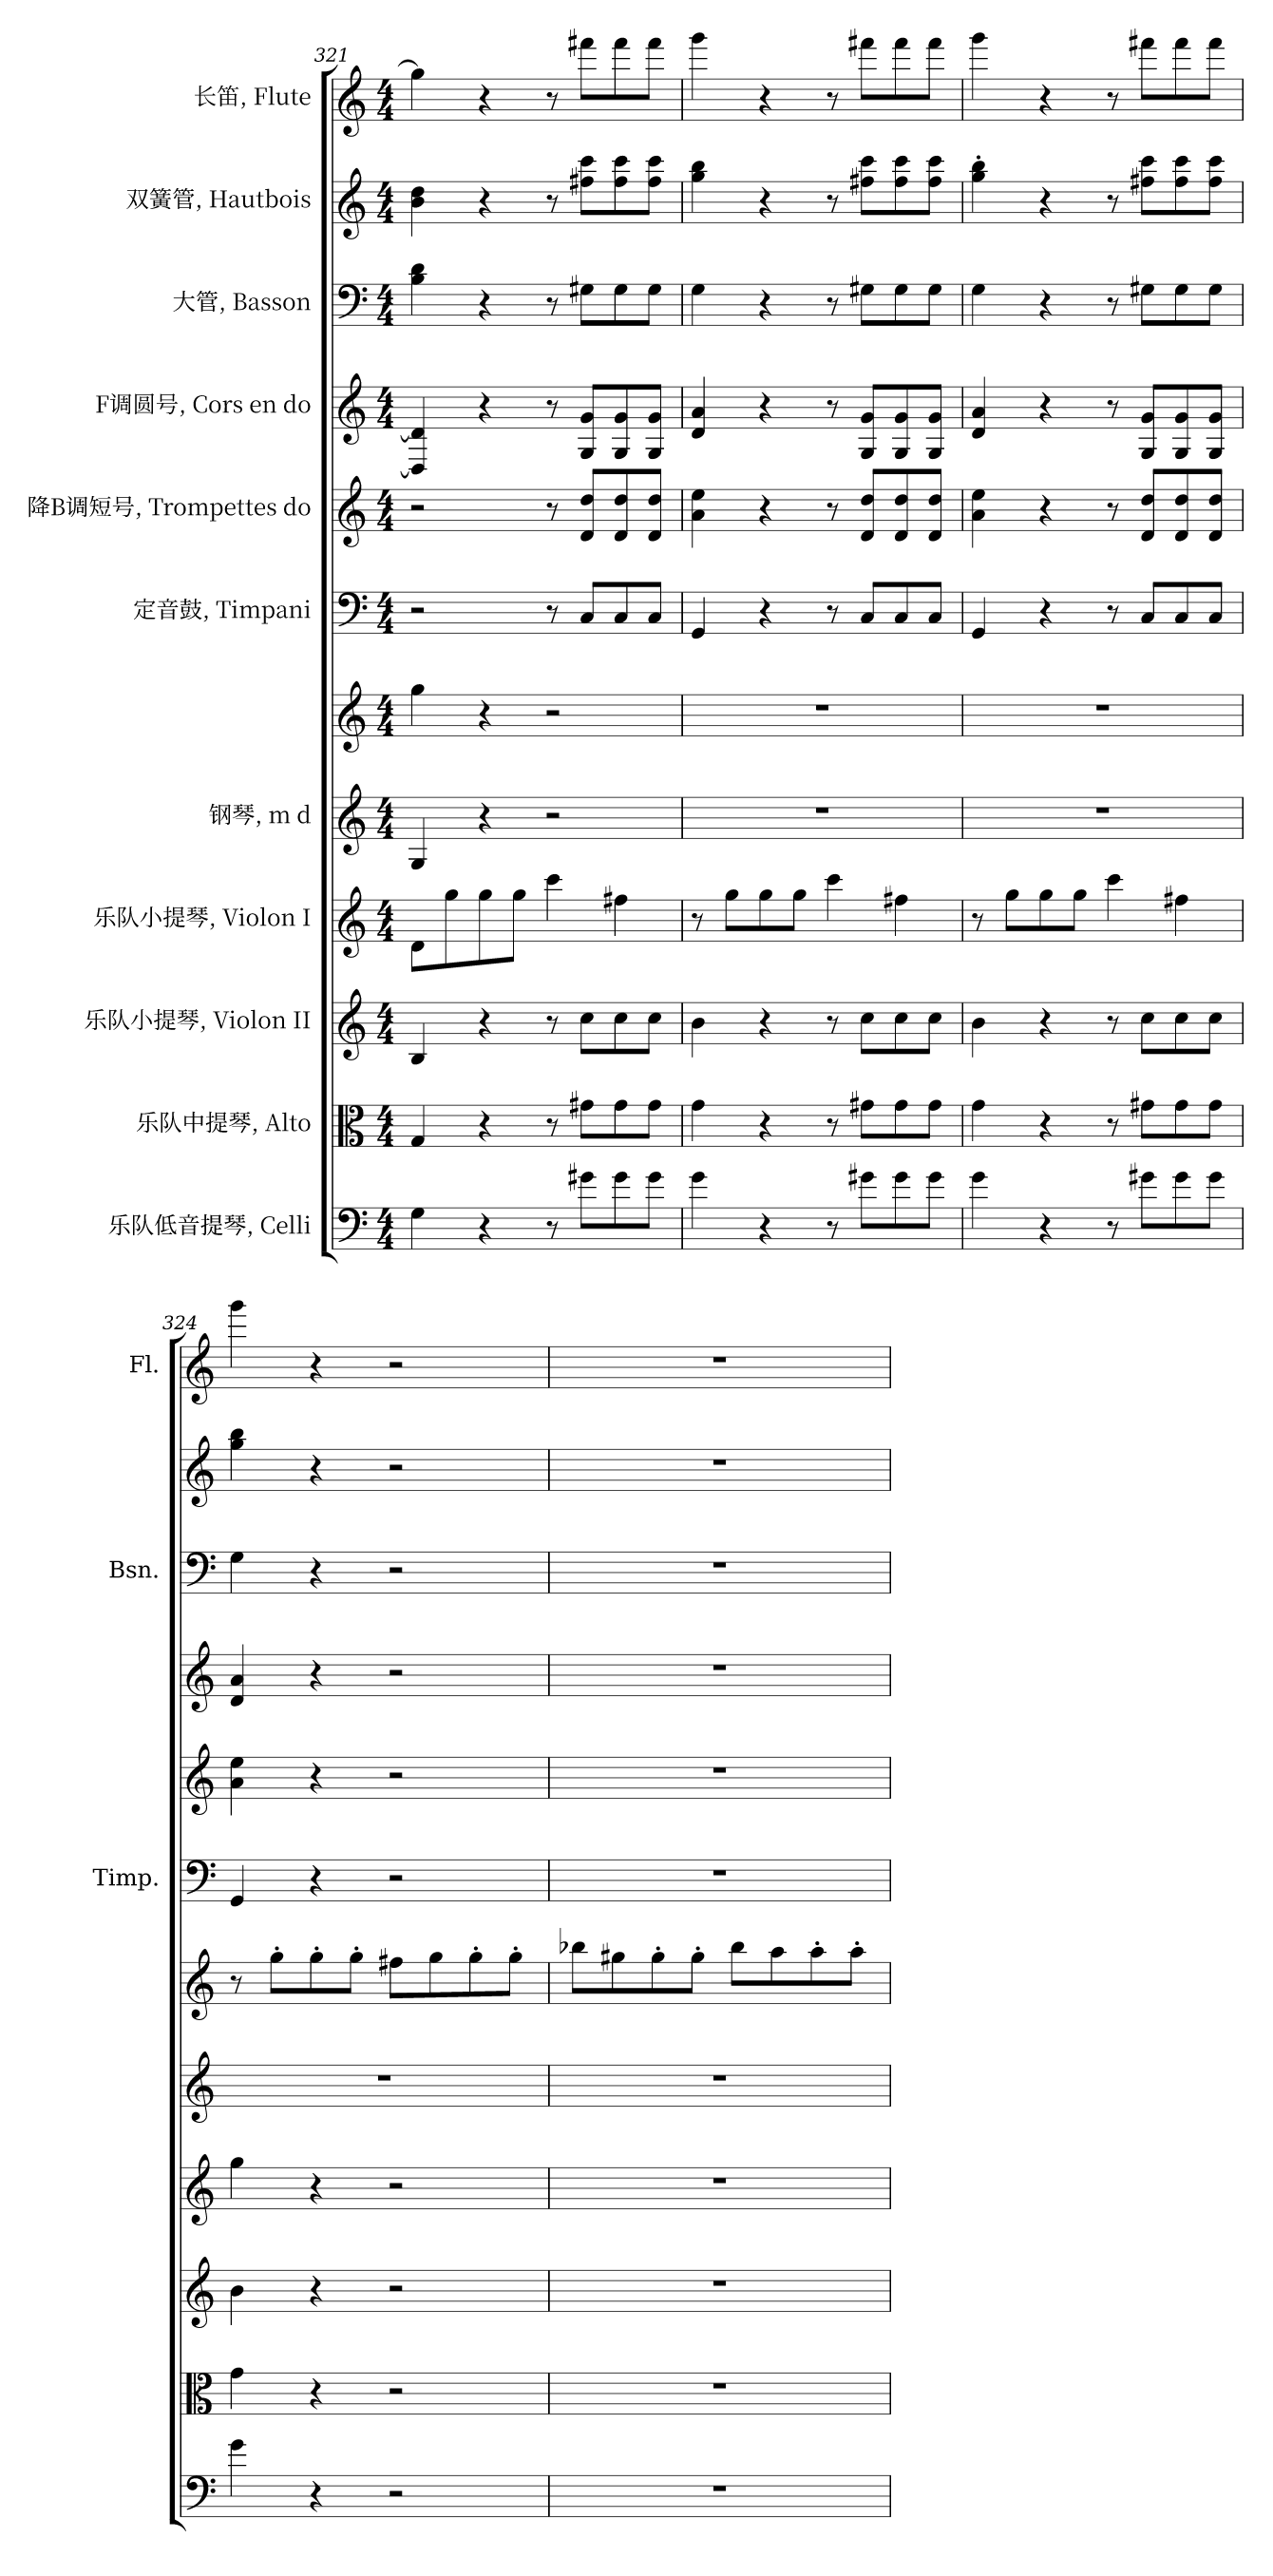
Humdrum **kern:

**kern	**kern	**kern	**kern	**kern	**kern	**kern	**kern	**kern	**kern	**kern	**kern
*part11	*part10	*part9	*part8	*part7	*part7	*part6	*part5	*part4	*part3	*part2	*part1
*staff12	*staff11	*staff10	*staff9	*staff8	*staff7	*staff6	*staff5	*staff4	*staff3	*staff2	*staff1
*I"乐队低音提琴, Celli	*I"乐队中提琴, Alto	*I"乐队小提琴, Violon II	*I"乐队小提琴, Violon I	*I"钢琴, m d	*	*I"定音鼓, Timpani	*I"降B调短号, Trompettes do	*I"F调圆号, Cors en do	*I"大管, Basson	*I"双簧管, Hautbois	*I"长笛, Flute
*	*	*	*	*	*	*I'Timp.	*	*	*I'Bsn.	*	*I'Fl.
!!LO:PB:g=z
*clefF4	*clefC3	*clefG2	*clefG2	*clefG2	*clefG2	*clefF4	*clefG2	*clefG2	*clefF4	*clefG2	*clefG2
*ITrd7c12	*	*	*	*	*	*	*ITrd1c2	*ITrd4c7	*	*	*
*k[]	*k[]	*k[]	*k[]	*k[]	*k[]	*k[]	*k[b-e-]	*k[b-]	*k[]	*k[]	*k[]
*M4/4	*M4/4	*M4/4	*M4/4	*M4/4	*M4/4	*M4/4	*M4/4	*M4/4	*M4/4	*M4/4	*M4/4
=321	=321	=321	=321	=321	=321	=321	=321	=321	=321	=321	=321
4GG\	4G/	4B/	8d\L	4G/	4gg\	2r	2r	4GG/] 4G/]	4B\ 4d\	4b\ 4dd\	4gg\]
.	.	.	8gg\	.	.	.	.	.	.	.	.
4r	4r	4r	8gg\	4r	4r	.	.	4r	4r	4r	4r
.	.	.	8gg\J	.	.	.	.	.	.	.	.
8r	8r	8r	4ccc\	2r	2r	8r	8r	8r	8r	8r	8r
8G#X\L	8g#X\L	8cc\L	.	.	.	8C/L	8c/ 8cc/L	8C/ 8c/L	8G#X\L	8ff#X\ 8ccc\L	8fff#X\L
8G#\	8g#\	8cc\	4ff#X\	.	.	8C/	8c/ 8cc/	8C/ 8c/	8G#\	8ff#\ 8ccc\	8fff#\
8G#\J	8g#\J	8cc\J	.	.	.	8C/J	8c/ 8cc/J	8C/ 8c/J	8G#\J	8ff#\ 8ccc\J	8fff#\J
=322	=322	=322	=322	=322	=322	=322	=322	=322	=322	=322	=322
4G\	4g\	4b\	8r	1r	1r	4GG/	4g\ 4dd\	4G/ 4d/	4G\	4gg\ 4bb\	4ggg\
.	.	.	8gg\L	.	.	.	.	.	.	.	.
4r	4r	4r	8gg\	.	.	4r	4r	4r	4r	4r	4r
.	.	.	8gg\J	.	.	.	.	.	.	.	.
8r	8r	8r	4ccc\	.	.	8r	8r	8r	8r	8r	8r
8G#X\L	8g#X\L	8cc\L	.	.	.	8C/L	8c/ 8cc/L	8C/ 8c/L	8G#X\L	8ff#X\ 8ccc\L	8fff#X\L
8G#\	8g#\	8cc\	4ff#X\	.	.	8C/	8c/ 8cc/	8C/ 8c/	8G#\	8ff#\ 8ccc\	8fff#\
8G#\J	8g#\J	8cc\J	.	.	.	8C/J	8c/ 8cc/J	8C/ 8c/J	8G#\J	8ff#\ 8ccc\J	8fff#\J
=323	=323	=323	=323	=323	=323	=323	=323	=323	=323	=323	=323
4G\	4g\	4b\	8r	1r	1r	4GG/	4g\ 4dd\	4G/ 4d/	4G\	4gg\' 4bb\'	4ggg\
.	.	.	8gg\L	.	.	.	.	.	.	.	.
4r	4r	4r	8gg\	.	.	4r	4r	4r	4r	4r	4r
.	.	.	8gg\J	.	.	.	.	.	.	.	.
8r	8r	8r	4ccc\	.	.	8r	8r	8r	8r	8r	8r
8G#X\L	8g#X\L	8cc\L	.	.	.	8C/L	8c/ 8cc/L	8C/ 8c/L	8G#X\L	8ff#X\ 8ccc\L	8fff#X\L
8G#\	8g#\	8cc\	4ff#X\	.	.	8C/	8c/ 8cc/	8C/ 8c/	8G#\	8ff#\ 8ccc\	8fff#\
8G#\J	8g#\J	8cc\J	.	.	.	8C/J	8c/ 8cc/J	8C/ 8c/J	8G#\J	8ff#\ 8ccc\J	8fff#\J
=324	=324	=324	=324	=324	=324	=324	=324	=324	=324	=324	=324
4G\	4g\	4b\	4gg\	1r	8r	4GG/	4g\ 4dd\	4G/ 4d/	4G\	4gg\ 4bb\	4ggg\
.	.	.	.	.	8gg'\L	.	.	.	.	.	.
4r	4r	4r	4r	.	8gg'\	4r	4r	4r	4r	4r	4r
.	.	.	.	.	8gg'\J	.	.	.	.	.	.
2r	2r	2r	2r	.	8ff#X\L	2r	2r	2r	2r	2r	2r
.	.	.	.	.	8gg\	.	.	.	.	.	.
.	.	.	.	.	8gg'\	.	.	.	.	.	.
.	.	.	.	.	8gg'\J	.	.	.	.	.	.
!!LO:PB:g=z
=325	=325	=325	=325	=325	=325	=325	=325	=325	=325	=325	=325
1r	1r	1r	1r	1r	8bb-X\L	1r	1r	1r	1r	1r	1r
.	.	.	.	.	8gg#X\	.	.	.	.	.	.
.	.	.	.	.	8gg#'\	.	.	.	.	.	.
.	.	.	.	.	8gg#'\J	.	.	.	.	.	.
.	.	.	.	.	8bb-\L	.	.	.	.	.	.
.	.	.	.	.	8aa\	.	.	.	.	.	.
.	.	.	.	.	8aa'\	.	.	.	.	.	.
.	.	.	.	.	8aa'\J	.	.	.	.	.	.
=	=	=	=	=	=	=	=	=	=	=	=
*-	*-	*-	*-	*-	*-	*-	*-	*-	*-	*-	*-
